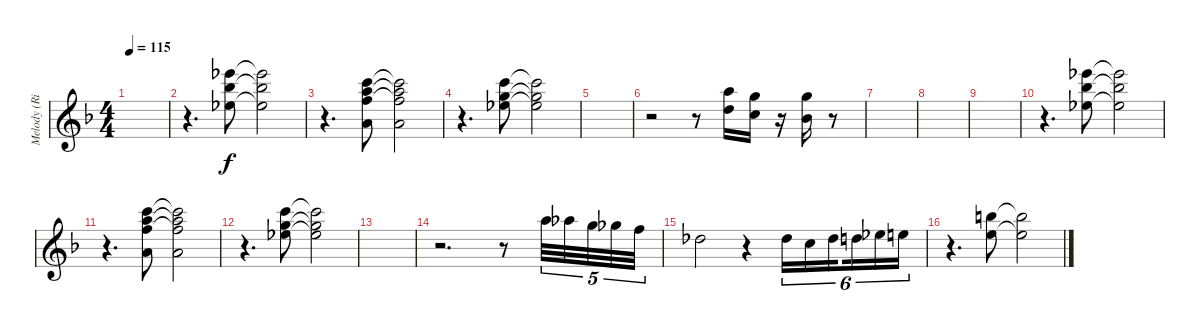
\track ("Melody (Right)" "Melody (Ri") {instrument electricpiano1}
\staff {score}
\tuning (E5 B4 G4 D4 A3 E3) {hide}
\ts (4 4)
\tempo 115
\clef g2
\ks f
|
r.4{d} (11.1 11.2 8.3).8 (11.1{t} 11.2{t} 8.3{t}).2 |
r.4{d} (1.1 10.2 17.3 7.4).8 (1.1{t} 10.2{t} 17.3{t} 7.4).2 |
r.4{d} (3.1 4.2 17.3).8 (3.1{t} 4.2{t} 17.3{t}).2 |
|
r.2 r.8 (5.1 3.2).16 (3.1 1.2).16 r.16 (3.1 3.3).16 r.8 |
|
|
|
r.4{d} (11.1 11.2 8.3).8 (11.1{t} 11.2{t} 8.3{t}).2 |
r.4{d} (1.1 10.2 17.3 7.4).8 (1.1{t} 10.2{t} 17.3{t} 7.4).2 |
r.4{d} (3.1 4.2 17.3).8 (3.1{t} 4.2{t} 17.3{t}).2 |
|
r.2{d} r.8 5.1.32{tu (5 4)} 4.1.32{tu (5 4)} 3.1.32{tu (5 4)} 2.1.32{tu (5 4)} 1.1.32{tu (5 4)} |
2.2.2 r.4 2.2.16{tu (6 4)} 1.2.16{tu (6 4)} 2.2.16{tu (6 4) beam splitsecondary} 3.2.16{tu (6 4)} 4.2.16{tu (6 4)} 0.1.16{tu (6 4)} |
r.4{d} (0.1 12.2).8 (0.1{t} 12.2{t}).2
